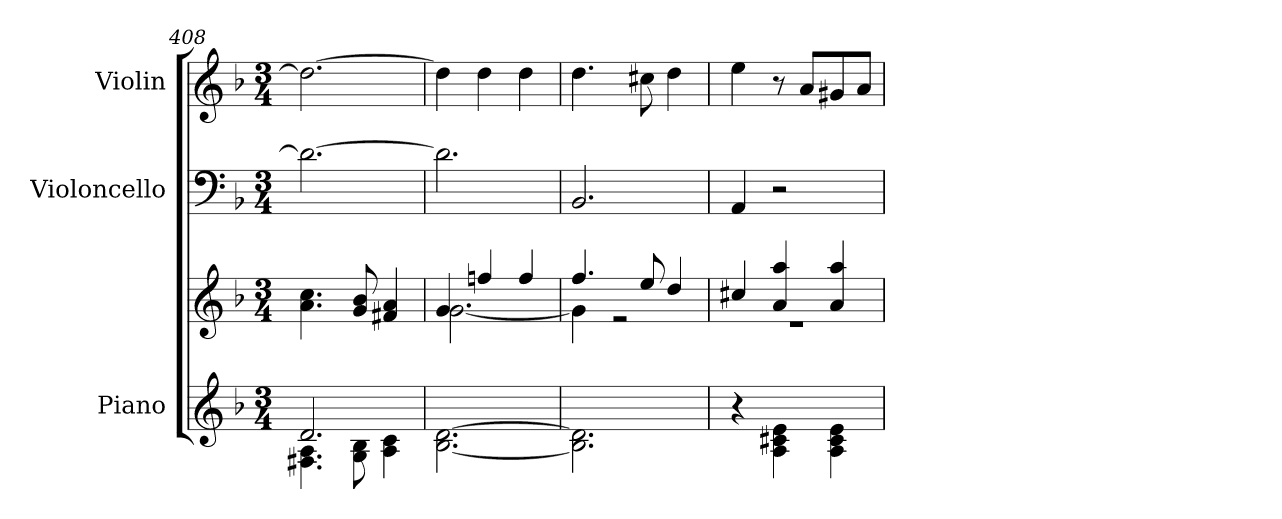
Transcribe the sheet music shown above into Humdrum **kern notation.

**kern	**kern	**kern	**kern
*part3	*part3	*part2	*part1
*staff4	*staff3	*staff2	*staff1
*I"Piano	*	*I"Violoncello	*I"Violin
*I'Pno	*	*I'Vc	*I'Vln
*clefG2	*clefG2	*clefF4	*clefG2
*k[b-]	*k[b-]	*k[b-]	*k[b-]
*M3/4	*M3/4	*M3/4	*M3/4
=408	=408	=408	=408
*^	*	*	*
4.F#X\ 4.A\	2.d/	4.a\ 4.cc\	2.d\_	2.dd\_
8G\ 8B-\	.	8g/ 8b-/	.	.
4A\ 4c\	.	4f#X/ 4a/	.	.
*v	*v	*	*	*
=409	=409	=409	=409
*	*^	*	*
[2.B-\ [2.d\	4g/	[2.g\	2.d\]	4dd\]
.	4ffn/	.	.	4dd\
.	4ff/	.	.	4dd\
!!LO:PB:g=z
=410	=410	=410	=410	=410
2.B-\] 2.d\]	4.ff/	4g\]	2.BB-/	4.dd\
.	.	2r	.	.
.	8ee/	.	.	8cc#X\
.	4dd/	.	.	4dd\
=411	=411	=411	=411	=411
4r	4cc#X/	2.r	4AA/	4ee\
4A\ 4c#X\ 4e\	4a/ 4aa/	.	2r	8r
.	.	.	.	8a/L
4A\ 4c#\ 4e\	4a/ 4aa/	.	.	8g#X/
.	.	.	.	8a/J
*	*v	*v	*	*
=	=	=	=
*-	*-	*-	*-
